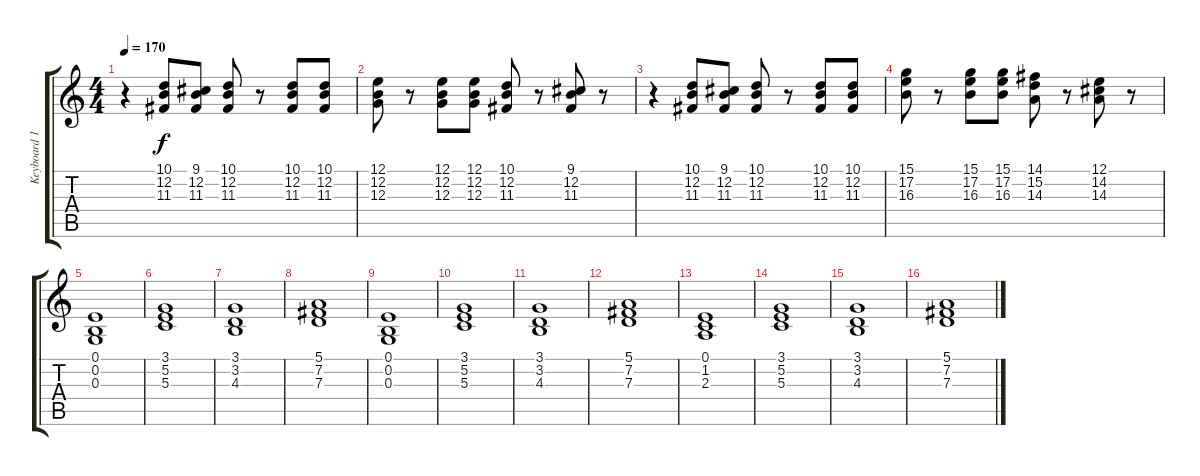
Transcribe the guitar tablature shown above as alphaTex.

\track ("Keyboard 1." "Keyboard 1") {instrument stringensemble1}
\staff {score tabs}
\tuning (E4 B3 G3 D3 A2 E2) {hide}
\ts (4 4)
\tempo 170
\clef g2
\ks c
r.4{dy f} (10.1 12.2 11.3).8 (9.1 12.2 11.3).8 (10.1 12.2 11.3).8 r.8 (10.1 12.2 11.3).8 (10.1 12.2 11.3).8 |
(12.1 12.2 12.3).8 r.8 (12.1 12.2 12.3).8 (12.1 12.2 12.3).8 (10.1 12.2 11.3).8 r.8 (9.1 12.2 11.3).8 r.8 |
r.4 (10.1 12.2 11.3).8 (9.1 12.2 11.3).8 (10.1 12.2 11.3).8 r.8 (10.1 12.2 11.3).8 (10.1 12.2 11.3).8 |
(15.1 17.2 16.3).8 r.8 (15.1 17.2 16.3).8 (15.1 17.2 16.3).8 (14.1 15.2 14.3).8 r.8 (12.1 14.2 14.3).8 r.8 |
(0.1 0.2 0.3).1 |
(3.1 5.2 5.3).1 |
(3.1 3.2 4.3).1 |
(5.1 7.2 7.3).1 |
(0.1 0.2 0.3).1 |
(3.1 5.2 5.3).1 |
(3.1 3.2 4.3).1 |
(5.1 7.2 7.3).1 |
(0.1 1.2 2.3).1 |
(3.1 5.2 5.3).1 |
(3.1 3.2 4.3).1 |
(5.1 7.2 7.3).1
